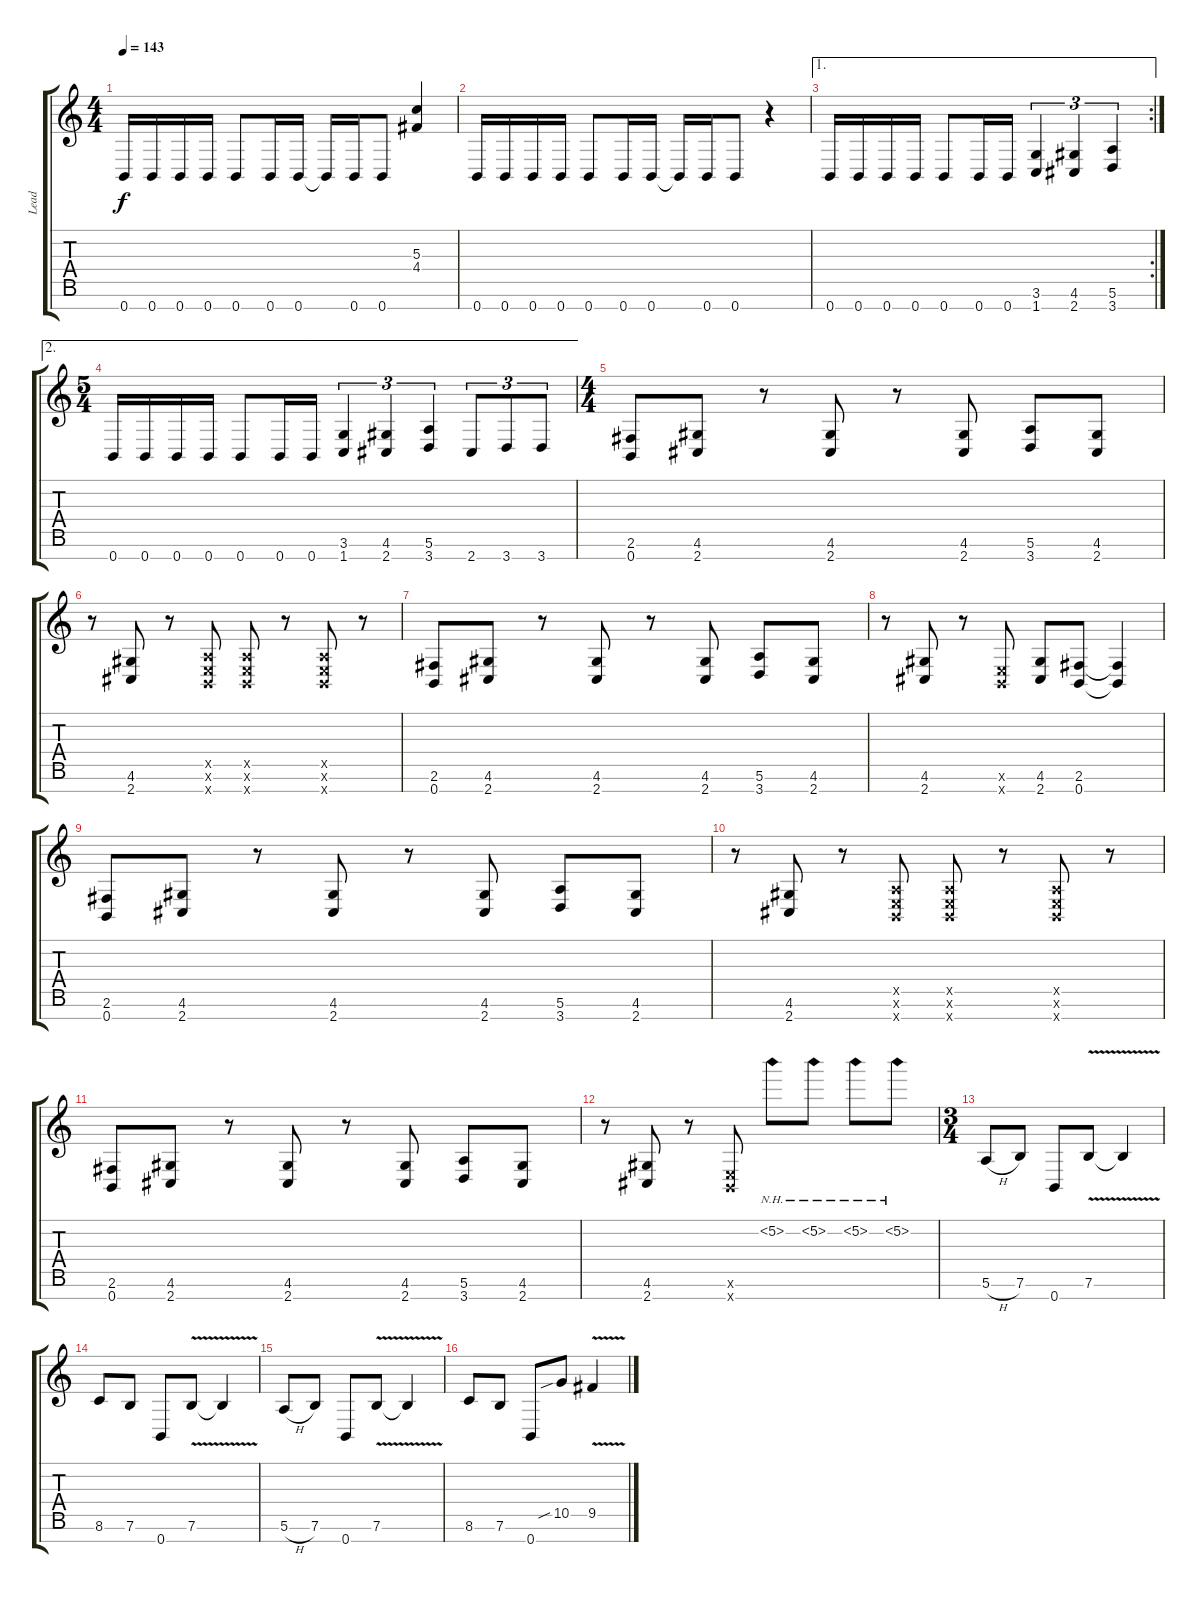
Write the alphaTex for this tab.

\track ("Lead" "Lead") {instrument distortionguitar}
\staff {score tabs}
\tuning (E4 B3 G3 D3 A2 E2 B1) {hide}
\ts (4 4)
\tempo 143
\clef g2
\ks c
0.7.16{dy f} 0.7.16 0.7.16 0.7.16 0.7.8 0.7.16 0.7.16 0.7{t}.16 0.7.16 0.7.8 (5.3 4.4).4 |
0.7.16 0.7.16 0.7.16 0.7.16 0.7.8 0.7.16 0.7.16 0.7{t}.16 0.7.16 0.7.8 r.4 |
\ae 1
\rc 2
0.7.16 0.7.16 0.7.16 0.7.16 0.7.8 0.7.16 0.7.16 (3.6 1.7).4{tu (3 2)} (4.6 2.7).4{tu (3 2)} (5.6 3.7).4{tu (3 2)} |
\ae 2
\ts (5 4)
0.7.16 0.7.16 0.7.16 0.7.16 0.7.8 0.7.16 0.7.16 (3.6 1.7).4{tu (3 2)} (4.6 2.7).4{tu (3 2)} (5.6 3.7).4{tu (3 2)} 2.7.8{tu (3 2)} 3.7.8{tu (3 2)} 3.7.8{tu (3 2)} |
\ts (4 4)
(2.6 0.7).8 (4.6 2.7).8 r.8 (4.6 2.7).8 r.8 (4.6 2.7).8 (5.6 3.7).8 (4.6 2.7).8 |
r.8 (4.6 2.7).8 r.8 (0.5{x} 0.6{x} 0.7{x}).8 (0.5{x} 0.6{x} 0.7{x}).8 r.8 (0.5{x} 0.6{x} 0.7{x}).8 r.8 |
(2.6 0.7).8 (4.6 2.7).8 r.8 (4.6 2.7).8 r.8 (4.6 2.7).8 (5.6 3.7).8 (4.6 2.7).8 |
r.8 (4.6 2.7).8 r.8 (0.6{x} 0.7{x}).8 (4.6 2.7).8 (2.6 0.7).8 (2.6{t} 0.7{t}).4 |
(2.6 0.7).8 (4.6 2.7).8 r.8 (4.6 2.7).8 r.8 (4.6 2.7).8 (5.6 3.7).8 (4.6 2.7).8 |
r.8 (4.6 2.7).8 r.8 (0.5{x} 0.6{x} 0.7{x}).8 (0.5{x} 0.6{x} 0.7{x}).8 r.8 (0.5{x} 0.6{x} 0.7{x}).8 r.8 |
(2.6 0.7).8 (4.6 2.7).8 r.8 (4.6 2.7).8 r.8 (4.6 2.7).8 (5.6 3.7).8 (4.6 2.7).8 |
r.8 (4.6 2.7).8 r.8 (0.6{x} 0.7{x}).8 5.2{nh}.8 5.2{nh}.8 5.2{nh}.8 5.2{nh}.8 |
\ts (3 4)
5.6{h}.8 7.6.8 0.7.8 7.6{v}.8 7.6{t}.4 |
8.6.8 7.6.8 0.7.8 7.6{v}.8 7.6{t}.4 |
5.6{h}.8 7.6.8 0.7.8 7.6{v}.8 7.6{t}.4 |
8.6.8 7.6.8 0.7.8 10.5{sib}.8 9.5{v}.4
